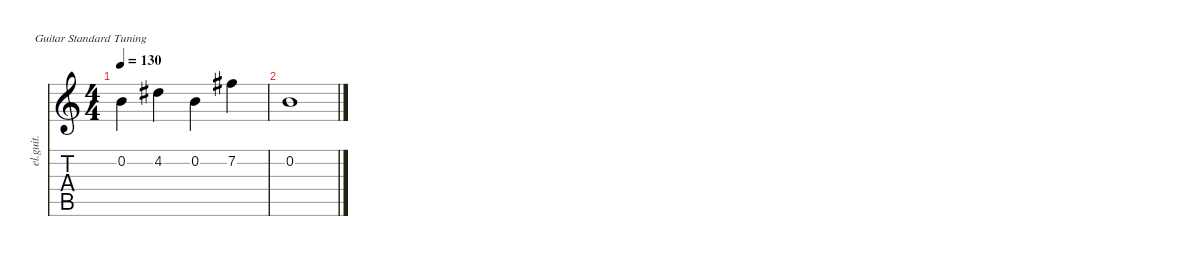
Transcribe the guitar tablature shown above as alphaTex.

\defaultSystemsLayout 4
\hideDynamics
\bracketExtendMode nobrackets
\otherSystemsTrackNameOrientation horizontal
\track ("Clean Guitar" "el.guit.") {instrument electricguitarclean}
\staff {score tabs}
\tuning (E4 B3 G3 D3 A2 E2)
\ts (4 4)
\tempo 130
\clef g2
\ks c
0.2.4{dy mf instrument electricguitarclean beam Down} 4.2{acc #}.4{beam Down} 0.2.4{beam Down} 7.2{acc #}.4{beam Down} |
0.2.1{beam Down}
